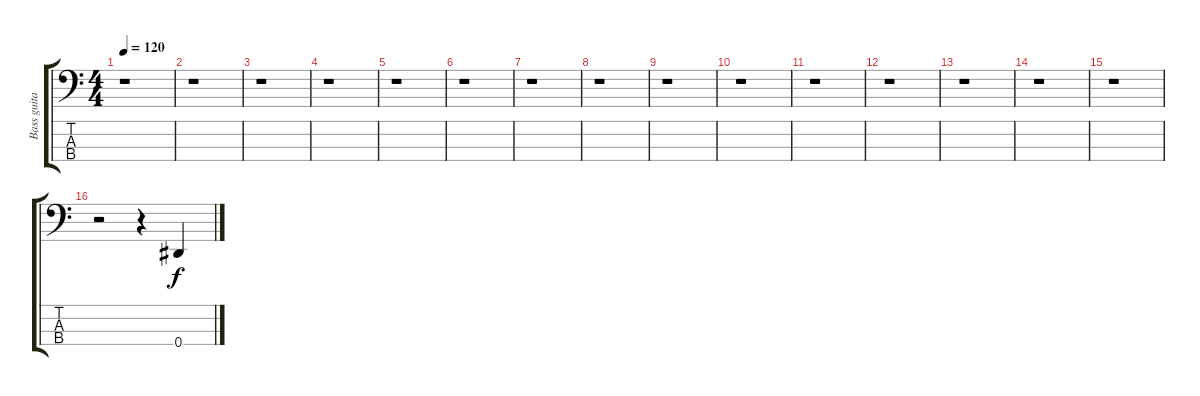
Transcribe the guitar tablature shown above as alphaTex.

\track ("Bass guitar" "Bass guita") {instrument electricbassfinger}
\staff {score tabs}
\tuning (Gb2 Db2 Ab1 Eb1) {hide}
\ts (4 4)
\tempo 120
\clef f4
\ks c
r.1{dy f instrument electricbassfinger} |
r.1 |
r.1 |
r.1 |
r.1 |
r.1 |
r.1 |
r.1 |
r.1 |
r.1 |
r.1 |
r.1 |
r.1 |
r.1 |
r.1 |
r.2 r.4 0.4{ss}.4
